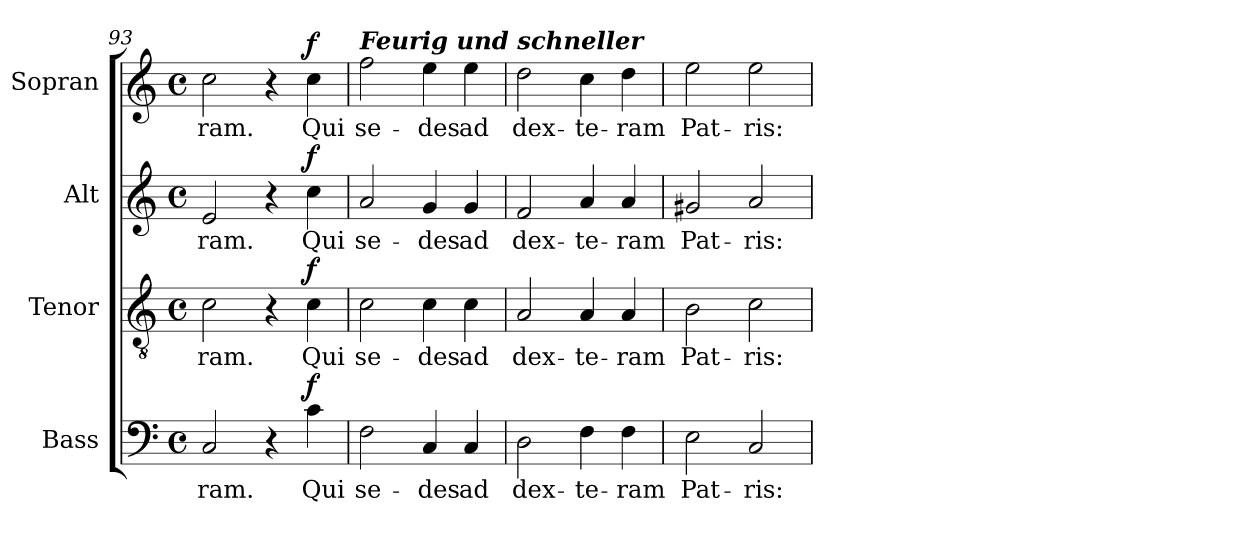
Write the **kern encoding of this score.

**kern	**text	**dynam	**kern	**text	**dynam	**kern	**text	**dynam	**kern	**text	**dynam
*part4	*part4	*part4	*part3	*part3	*part3	*part2	*part2	*part2	*part1	*part1	*part1
*staff4	*staff4	*staff4	*staff3	*staff3	*staff3	*staff2	*staff2	*staff2	*staff1	*staff1	*staff1
*I"Bass	*	*	*I"Tenor	*	*	*I"Alt	*	*	*I"Sopran	*	*
*I'B.	*	*	*I'T.	*	*	*I'A.	*	*	*I'S.	*	*
*clefF4	*	*	*clefGv2	*	*	*clefG2	*	*	*clefG2	*	*
*k[]	*	*	*k[]	*	*	*k[]	*	*	*k[]	*	*
*C:	*	*	*C:	*	*	*C:	*	*	*C:	*	*
*M4/4	*	*	*M4/4	*	*	*M4/4	*	*	*M4/4	*	*
*met(c)	*	*	*met(c)	*	*	*met(c)	*	*	*met(c)	*	*
=93	=93	=93	=93	=93	=93	=93	=93	=93	=93	=93	=93
!	!LO:LY:b	!	!	!LO:LY:b	!	!	!LO:LY:b	!	!	!LO:LY:b	!
2C/	-ram.	.	2c\	-ram.	.	2e/	-ram.	.	2cc\	-ram.	.
4r	.	.	4r	.	.	4r	.	.	4r	.	.
!	!LO:LY:b	!LO:DY:a	!	!LO:LY:b	!LO:DY:a	!	!LO:LY:b	!LO:DY:a	!	!LO:LY:b	!LO:DY:a
4c\	Qui	f	4c\	Qui	f	4cc\	Qui	f	4cc\	Qui	f
=94	=94	=94	=94	=94	=94	=94	=94	=94	=94	=94	=94
!	!	!	!	!	!	!	!	!	!LO:TX:a:Bi:t=Feurig und schneller	!	!
!	!LO:LY:b	!	!	!LO:LY:b	!	!	!LO:LY:b	!	!	!LO:LY:b	!
2F\	se-	.	2c\	se-	.	2a/	se-	.	2ff\	se-	.
!	!LO:LY:b	!	!	!LO:LY:b	!	!	!LO:LY:b	!	!	!LO:LY:b	!
4C/	-des	.	4c\	-des	.	4g/	-des	.	4ee\	-des	.
!	!LO:LY:b	!	!	!LO:LY:b	!	!	!LO:LY:b	!	!	!LO:LY:b	!
4C/	ad	.	4c\	ad	.	4g/	ad	.	4ee\	ad	.
=95	=95	=95	=95	=95	=95	=95	=95	=95	=95	=95	=95
!	!LO:LY:b	!	!	!LO:LY:b	!	!	!LO:LY:b	!	!	!LO:LY:b	!
2D\	dex-	.	2A/	dex-	.	2f/	dex-	.	2dd\	dex-	.
!	!LO:LY:b	!	!	!LO:LY:b	!	!	!LO:LY:b	!	!	!LO:LY:b	!
4F\	-te-	.	4A/	-te-	.	4a/	-te-	.	4cc\	-te-	.
!	!LO:LY:b	!	!	!LO:LY:b	!	!	!LO:LY:b	!	!	!LO:LY:b	!
4F\	-ram	.	4A/	-ram	.	4a/	-ram	.	4dd\	-ram	.
!!LO:LB:g=z
=96	=96	=96	=96	=96	=96	=96	=96	=96	=96	=96	=96
!	!LO:LY:b	!	!	!LO:LY:b	!	!	!LO:LY:b	!	!	!LO:LY:b	!
2E\	Pat-	.	2B\	Pat-	.	2g#X/	Pat-	.	2ee\	Pat-	.
!	!LO:LY:b	!	!	!LO:LY:b	!	!	!LO:LY:b	!	!	!LO:LY:b	!
2C/	-ris:	.	2c\	-ris:	.	2a/	-ris:	.	2ee\	-ris:	.
=	=	=	=	=	=	=	=	=	=	=	=
*-	*-	*-	*-	*-	*-	*-	*-	*-	*-	*-	*-
